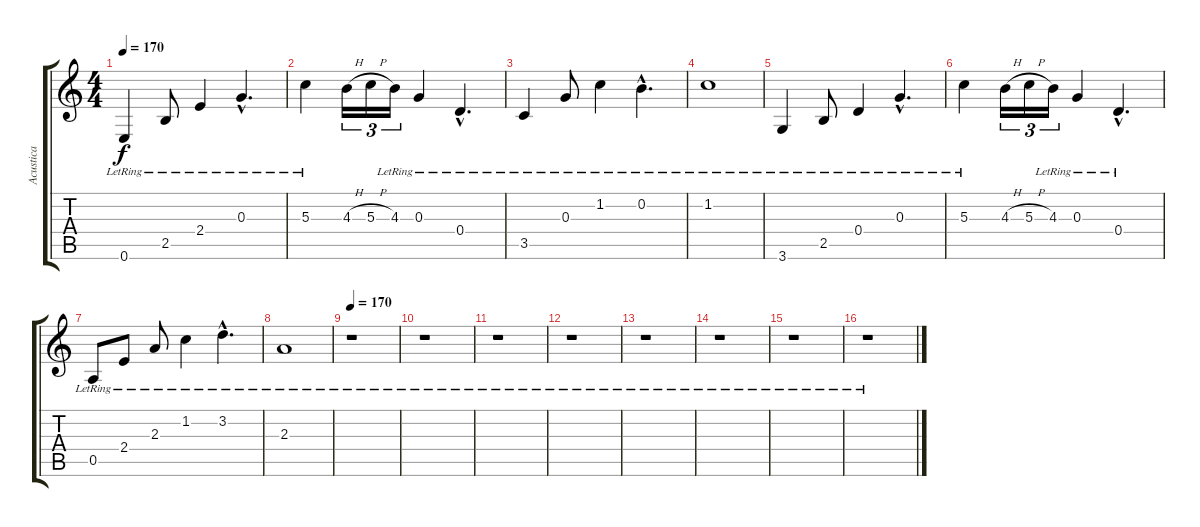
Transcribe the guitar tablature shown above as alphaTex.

\track ("Acustica" "Acustica") {instrument acousticguitarsteel}
\staff {score tabs}
\tuning (E4 B3 G3 D3 A2 E2) {hide}
\ts (4 4)
\tempo 170
\clef g2
\ks c
0.6{lr}.4{dy f} 2.5{lr}.8 2.4{lr}.4 0.3{hac lr}.4{d} |
5.3{lr}.4 4.3{h}.16{tu (3 2)} 5.3{h}.16{tu (3 2)} 4.3{lr}.16{tu (3 2)} 0.3{lr}.4 0.4{hac lr}.4{d} |
3.5{lr}.4 0.3{lr}.8 1.2{lr}.4 0.2{hac lr}.4{d} |
1.2{lr}.1 |
3.6{lr}.4 2.5{lr}.8 0.4{lr}.4 0.3{hac lr}.4{d} |
5.3{lr}.4 4.3{h}.16{tu (3 2)} 5.3{h}.16{tu (3 2)} 4.3{lr}.16{tu (3 2)} 0.3{lr}.4 0.4{hac lr}.4{d} |
0.5{lr}.8 2.4{lr}.8 2.3{lr}.8 1.2{lr}.4 3.2{hac lr}.4{d} |
2.3{lr}.1 |
\tempo 170
r.1 |
r.1 |
r.1 |
r.1 |
r.1 |
r.1 |
r.1 |
r.1
